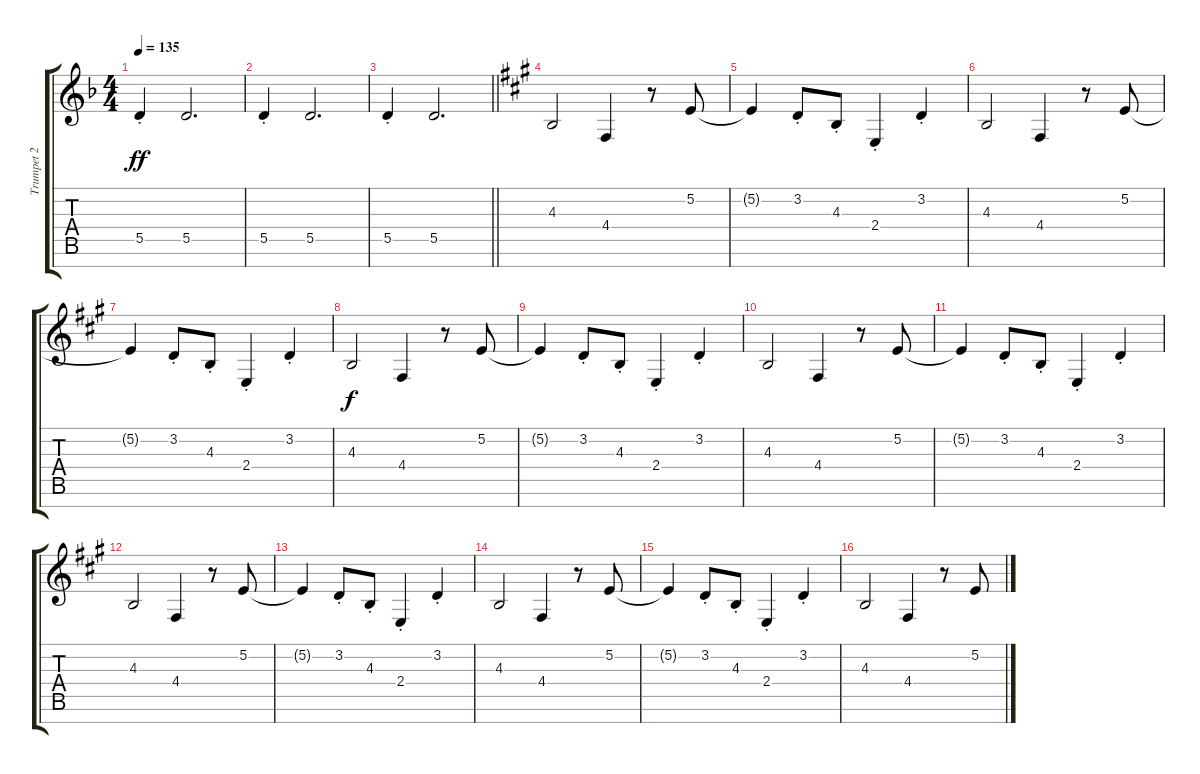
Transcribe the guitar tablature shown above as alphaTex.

\track ("Trumpet 2" "Trumpet 2") {instrument trumpet}
\staff {score tabs}
\tuning (E4 B3 G3 D3 A2 E2 B1) {hide}
\ts (4 4)
\tempo 135
\clef g2
\ks f
5.5{st}.4{ot 8vb dy ff} 5.5.2{d ot 8vb} |
5.5{st}.4{ot 8vb} 5.5.2{d ot 8vb} |
\barLineRight lightlight
5.5{st}.4{ot 8vb} 5.5.2{d ot 8vb} |
\ks a
4.3.2 4.4.4 r.8 5.2.8 |
5.2{t}.4 3.2{st}.8 4.3{st}.8 2.4{st}.4 3.2{st}.4 |
4.3.2 4.4.4 r.8 5.2.8 |
5.2{t}.4 3.2{st}.8 4.3{st}.8 2.4{st}.4 3.2{st}.4 |
4.3.2{dy f} 4.4.4 r.8 5.2.8 |
5.2{t}.4 3.2{st}.8 4.3{st}.8 2.4{st}.4 3.2{st}.4 |
4.3.2 4.4.4 r.8 5.2.8 |
5.2{t}.4 3.2{st}.8 4.3{st}.8 2.4{st}.4 3.2{st}.4 |
4.3.2 4.4.4 r.8 5.2.8 |
5.2{t}.4 3.2{st}.8 4.3{st}.8 2.4{st}.4 3.2{st}.4 |
4.3.2 4.4.4 r.8 5.2.8 |
5.2{t}.4 3.2{st}.8 4.3{st}.8 2.4{st}.4 3.2{st}.4 |
4.3.2 4.4.4 r.8 5.2.8
